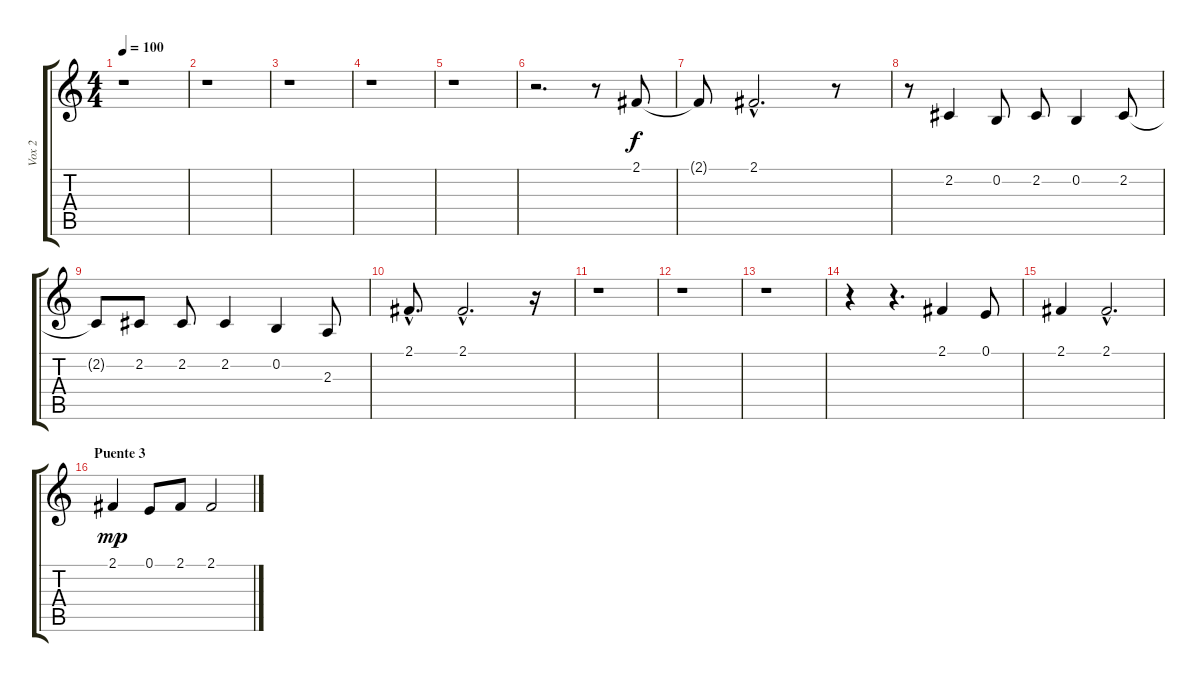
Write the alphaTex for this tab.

\track ("Vox 2" "Vox 2") {instrument tangoaccordion}
\staff {score tabs}
\tuning (E4 B3 G3 D3 A2 E2) {hide}
\ts (4 4)
\tempo 100
\clef g2
\ks c
r.1{dy f} |
r.1 |
r.1 |
r.1 |
r.1 |
r.2{d} r.8 2.1.8 |
2.1{t}.8 2.1{hac}.2{d} r.8 |
r.8 2.2.4 0.2.8 2.2.8 0.2.4 2.2.8 |
2.2{t}.8 2.2.8 2.2.8 2.2.4 0.2.4 2.3.8 |
2.1{hac}.8{d} 2.1{hac}.2{d} r.16 |
r.1 |
r.1 |
r.1 |
r.4 r.4{d} 2.1.4 0.1.8 |
2.1.4 2.1{hac}.2{d} |
\section ("" "Puente 3")
2.1.4{dy mp} 0.1.8 2.1.8 2.1.2
